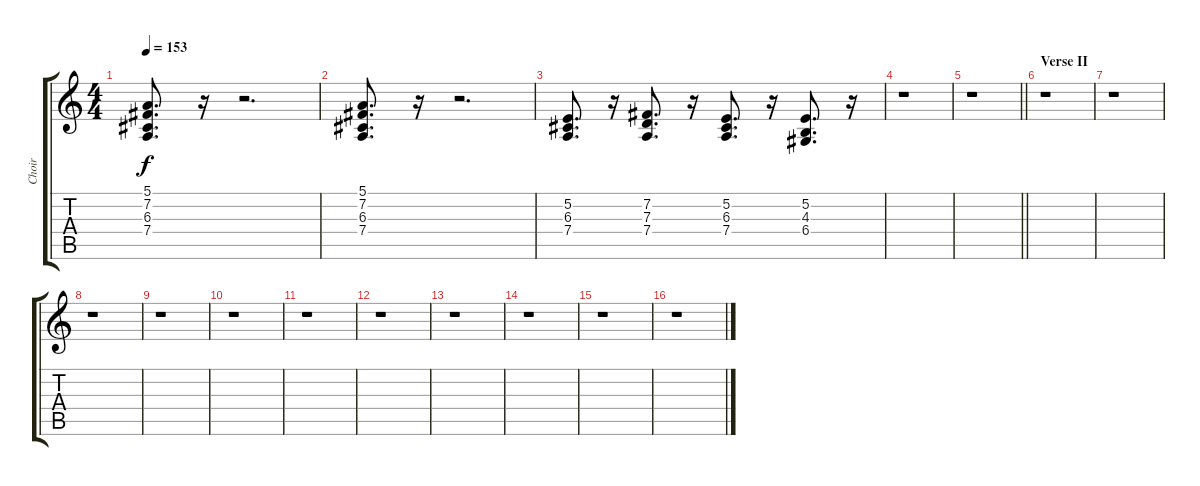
\track ("Choir" "Choir") {instrument choiraahs}
\staff {score tabs}
\tuning (E4 B3 G3 D3 A2 E2) {hide}
\ts (4 4)
\tempo 153
\clef g2
\ks c
(5.1 7.2 6.3 7.4).8{d dy f} r.16 r.2{d} |
(5.1 7.2 6.3 7.4).8{d} r.16 r.2{d} |
(5.2 6.3 7.4).8{d} r.16 (7.2 7.3 7.4).8{d} r.16 (5.2 6.3 7.4).8{d} r.16 (5.2 4.3 6.4).8{d} r.16 |
r.1 |
\barLineRight lightlight
r.1 |
\section ("" "Verse II")
r.1 |
r.1 |
r.1 |
r.1 |
r.1 |
r.1 |
r.1 |
r.1 |
r.1 |
r.1 |
r.1
